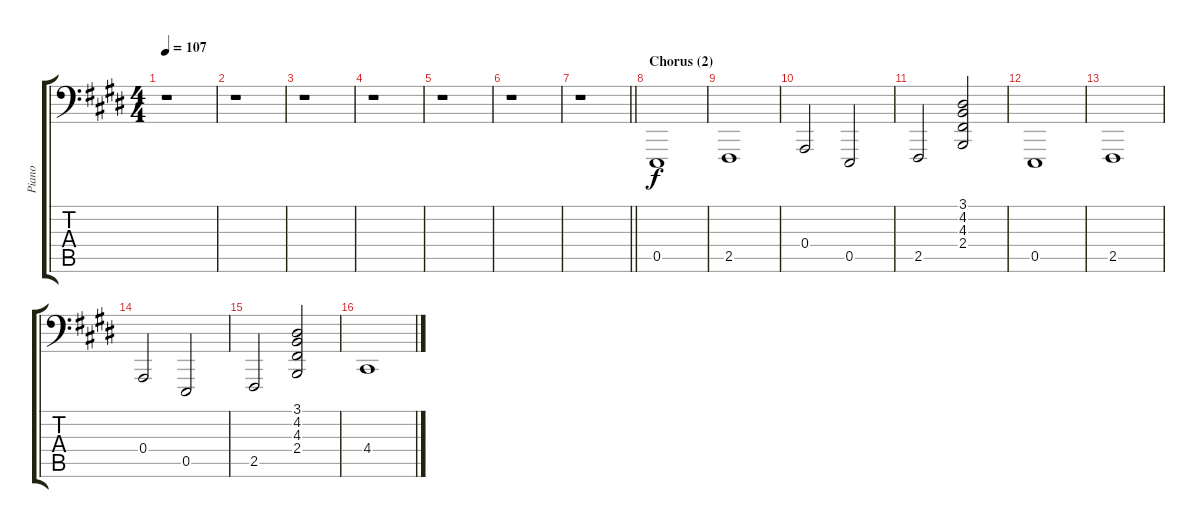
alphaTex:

\track ("Piano" "Piano") {instrument brightacousticpiano}
\staff {score tabs}
\tuning (C3 G2 D2 A1 E1 B0) {hide}
\ts (4 4)
\tempo 107
\clef f4
\ks e
r.1{dy f} |
r.1 |
r.1 |
r.1 |
r.1 |
r.1 |
\barLineRight lightlight
r.1 |
\section ("" "Chorus (2)")
0.5.1 |
2.5.1 |
0.4.2 0.5.2 |
2.5.2 (3.1 4.2 4.3 2.4).2 |
0.5.1 |
2.5.1 |
0.4.2 0.5.2 |
2.5.2 (3.1 4.2 4.3 2.4).2 |
4.4.1
